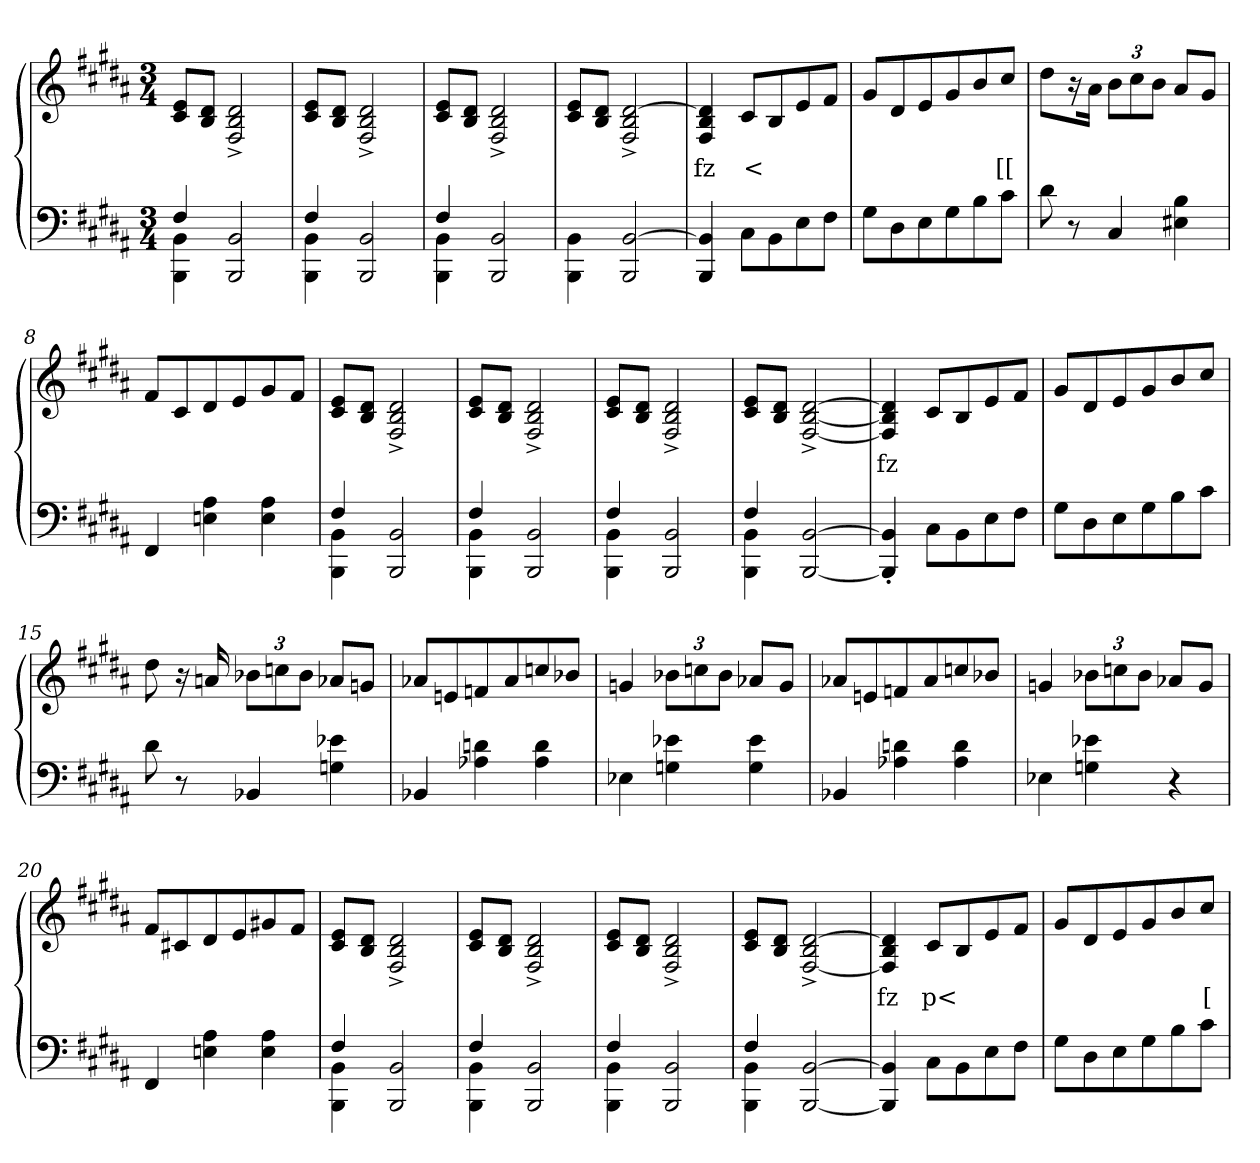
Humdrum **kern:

**kern	**kern	**text
*part2	*part1	*part1
*staff2	*staff1	*staff1
*clefF4	*clefG2	*
*k[f#c#g#d#a#]	*k[f#c#g#d#a#]	*
*B:	*B:	*
*M3/4	*M3/4	*
=1	=1	=1
*^	*	*
4F#	4BB 4BBB	8e 8c#L	.
.	.	8d# 8BJ	.
2ryy	2BB 2BBB	2d#^> 2B^> 2F#^>	.
=2	=2	=2	=2
4F#	4BB 4BBB	8e 8c#L	.
.	.	8d# 8BJ	.
2ryy	2BB 2BBB	2d#^> 2B^> 2F#^>	.
=3	=3	=3	=3
4F#	4BB 4BBB	8e 8c#L	.
.	.	8d# 8BJ	.
2ryy	2BB 2BBB	2d#^> 2B^> 2F#^>	.
*v	*v	*	*
=4	=4	=4
4BB\ 4BBB\	8e 8c#L	.
.	8d# 8BJ	.
[2BB 2BBB	[2d#^> 2B^> 2F#^>	.
=5	=5	=5
4BB] 4BBB	4d#] 4B 4F#	fz
8C#L	8c#L	<
8BB	8B	.
8E	8e	.
8F#J	8f#J	.
=6	=6	=6
8G#L	8g#L	.
8D#	8d#	.
8E	8e	.
8G#	8g#	.
8B	8b	.
8c#J	8cc#J	[[
=7	=7	=7
8d#	8dd#\L	.
8r	16r	.
.	16a#\Jk	.
4C#	12bL	.
.	12cc#	.
.	12bJ	.
4B 4E#X	8a#L	.
.	8g#J	.
=8	=8	=8
4FF#	8f#L	.
.	8c#	.
4A# 4En	8d#	.
.	8e	.
4A# 4E	8g#	.
.	8f#J	.
=9	=9	=9
*^	*	*
4F#	4BB 4BBB	8e 8c#L	.
.	.	8d# 8BJ	.
2ryy	2BB 2BBB	2d#^> 2B^> 2F#^>	.
=10	=10	=10	=10
4F#	4BB 4BBB	8e 8c#L	.
.	.	8d# 8BJ	.
2ryy	2BB 2BBB	2d#^> 2B^> 2F#^>	.
=11	=11	=11	=11
4F#	4BB 4BBB	8e 8c#L	.
.	.	8d# 8BJ	.
2ryy	2BB 2BBB	2d#^> 2B^> 2F#^>	.
=12	=12	=12	=12
4F#	4BB 4BBB	8e 8c#L	.
.	.	8d# 8BJ	.
2ryy	[2BB [2BBB	[2d#^> [2B^> [2F#^>	.
*v	*v	*	*
=13	=13	=13
4BB]'> 4BBB]'>	4d#] 4B] 4F#]	fz
8C#L	8c#L	.
8BB	8B	.
8E	8e	.
8F#J	8f#J	.
=14	=14	=14
8G#L	8g#L	.
8D#	8d#	.
8E	8e	.
8G#	8g#	.
8B	8b	.
8c#J	8cc#J	.
=15	=15	=15
8d#	8dd#	.
8r	16r	.
.	16an	.
4BB-X	12b-XL	.
.	12ccn	.
.	12b-J	.
4e-X 4Gn	8a-XL	.
.	8gnJ	.
=16	=16	=16
4BB-X	8a-XL	.
.	8en	.
4dn 4A-X	8fn	.
.	8a-	.
4d 4A-	8ccn	.
.	8b-XJ	.
=17	=17	=17
4E-X	4gn	.
4e- 4Gn	12b-XL	.
.	12ccn	.
.	12b-J	.
4e- 4G	8a-XL	.
.	8gJ	.
=18	=18	=18
4BB-X	8a-XL	.
.	8en	.
4dn 4A-X	8fn	.
.	8a-	.
4d 4A-	8ccn	.
.	8b-XJ	.
=19	=19	=19
4E-X	4gn	.
4e- 4Gn	12b-XL	.
.	12ccn	.
.	12b-J	.
4r	8a-XL	.
.	8gJ	.
=20	=20	=20
4FF#	8f#L	.
.	8c#X	.
4A# 4En	8d#	.
.	8e	.
4A# 4E	8g#X	.
.	8f#J	.
=21	=21	=21
*^	*	*
4F#	4BB 4BBB	8e 8c#L	.
.	.	8d# 8BJ	.
2ryy	2BB 2BBB	2d#^> 2B^> 2F#^>	.
=22	=22	=22	=22
4F#	4BB 4BBB	8e 8c#L	.
.	.	8d# 8BJ	.
2ryy	2BB 2BBB	2d#^> 2B^> 2F#^>	.
=23	=23	=23	=23
4F#	4BB 4BBB	8e 8c#L	.
.	.	8d# 8BJ	.
2ryy	2BB 2BBB	2d#^> 2B^> 2F#^>	.
=24	=24	=24	=24
4F#	4BB 4BBB	8e 8c#L	.
.	.	8d# 8BJ	.
2ryy	[2BB [2BBB	[2d#^> 2B^> [2F#^>	.
*v	*v	*	*
=25	=25	=25
4BB] 4BBB]	4d#] 4B 4F#]	fz
8C#L	8c#L	p<
8BB	8B	.
8E	8e	.
8F#J	8f#J	.
=26	=26	=26
8G#L	8g#L	.
8D#	8d#	.
8E	8e	.
8G#	8g#	.
8B	8b	.
8c#J	8cc#J	[
=	=	=
*-	*-	*-
